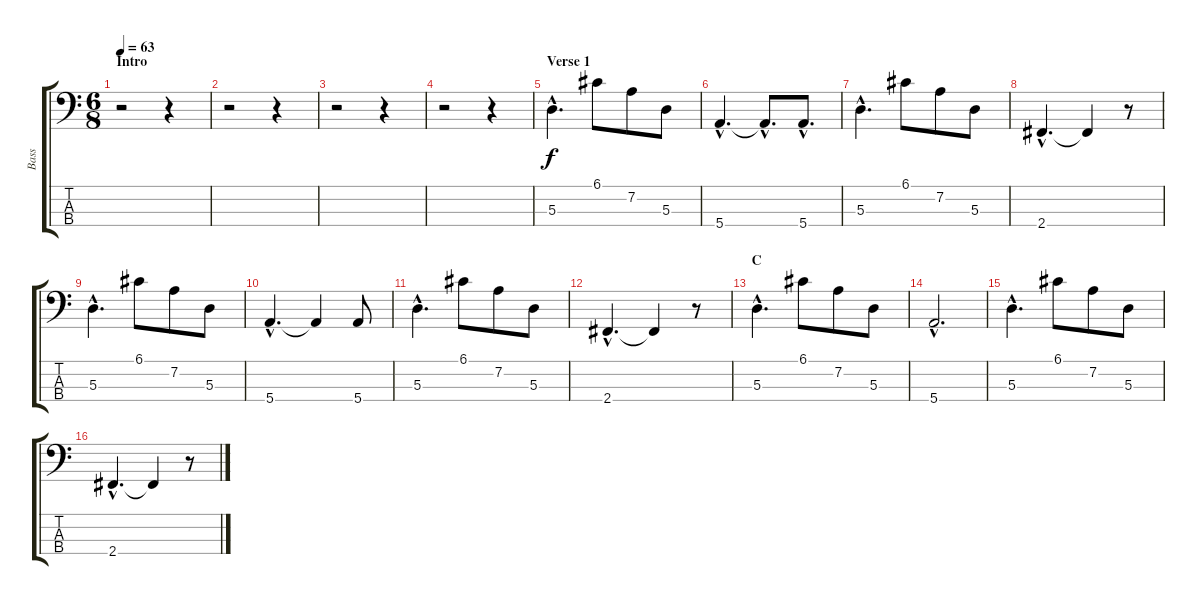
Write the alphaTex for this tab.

\track ("Bass" "Bass") {instrument electricbassfinger}
\staff {score tabs}
\tuning (G2 D2 A1 E1) {hide}
\ts (6 8)
\section ("" "Intro")
\tempo 63
\clef f4
\ks c
r.2{dy f instrument electricbassfinger} r.4 |
r.2 r.4 |
r.2 r.4 |
r.2 r.4 |
\section ("" "Verse 1")
5.3{hac}.4{d} 6.1.8 7.2.8 5.3.8 |
5.4{hac}.4{d} 5.4{hac t}.8{d} 5.4{hac}.8{d} |
5.3{hac}.4{d} 6.1.8 7.2.8 5.3.8 |
2.4{hac}.4{d} 2.4{t}.4 r.8 |
5.3{hac}.4{d} 6.1.8 7.2.8 5.3.8 |
5.4{hac}.4{d} 5.4{t}.4 5.4.8 |
5.3{hac}.4{d} 6.1.8 7.2.8 5.3.8 |
2.4{hac}.4{d} 2.4{t}.4 r.8 |
\section ("" "C")
5.3{hac}.4{d} 6.1.8 7.2.8 5.3.8 |
5.4{hac}.2{d} |
5.3{hac}.4{d} 6.1.8 7.2.8 5.3.8 |
2.4{hac}.4{d} 2.4{t}.4 r.8
